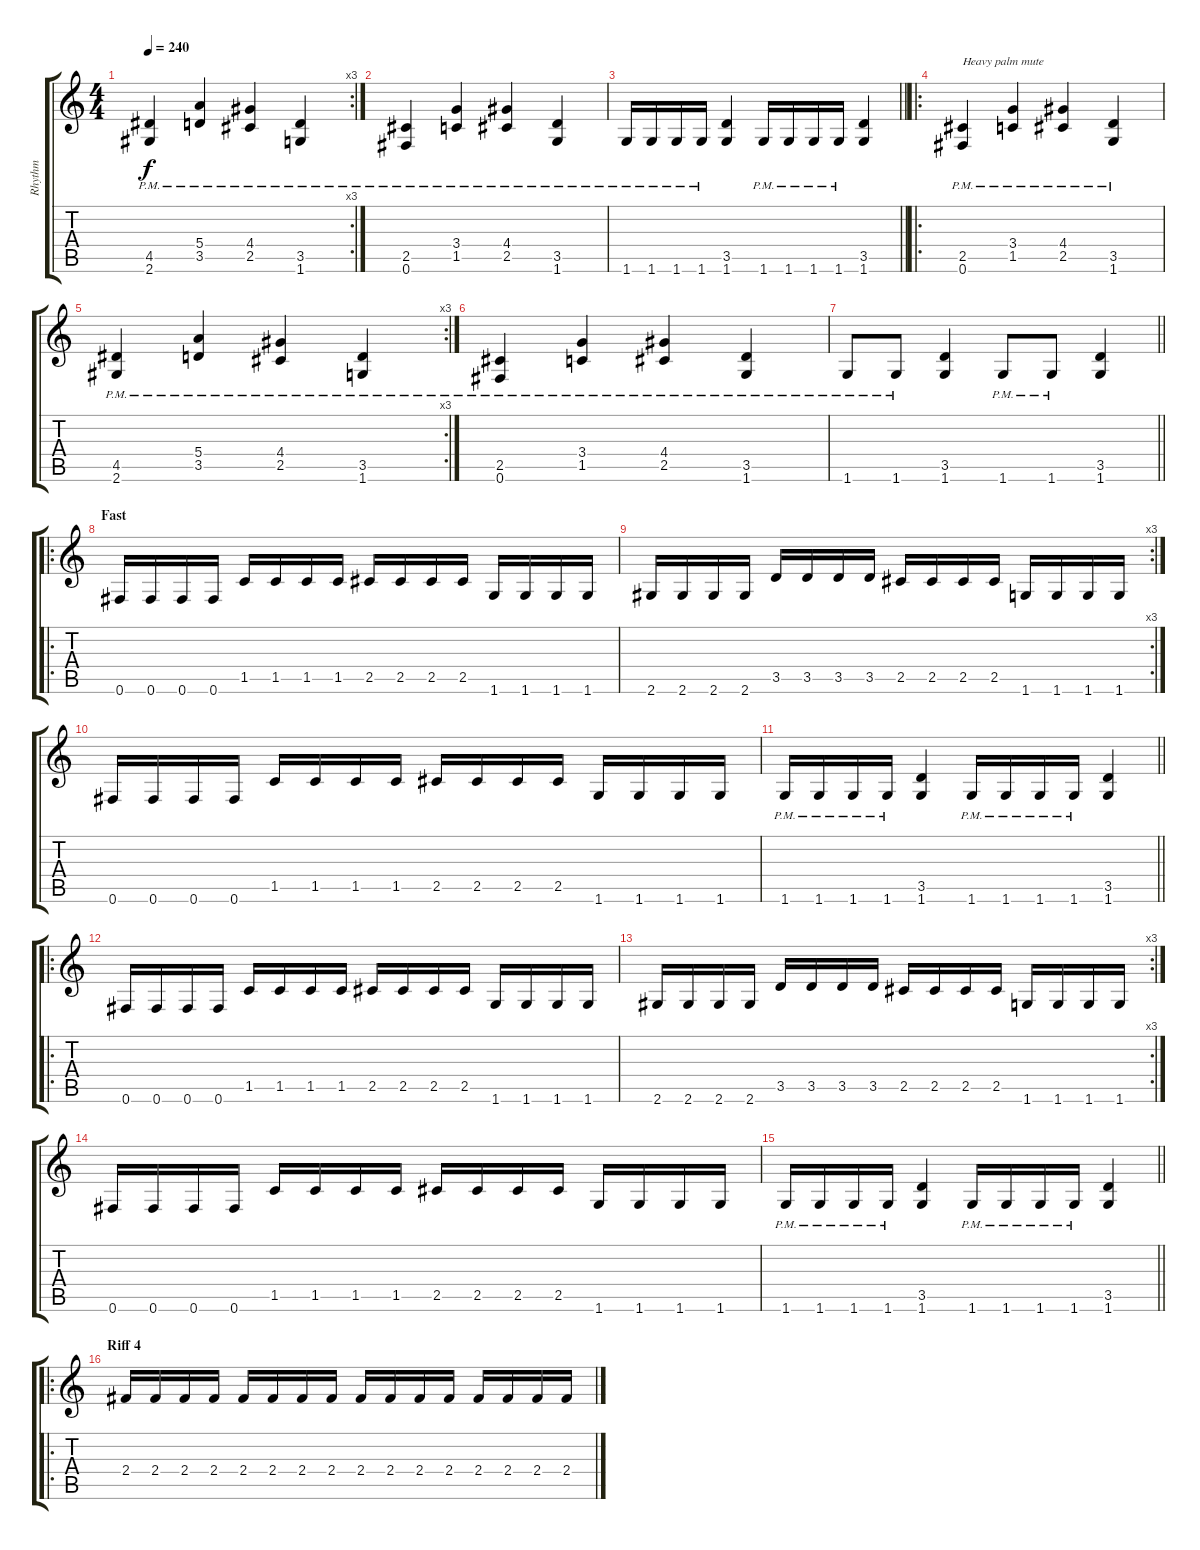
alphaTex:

\track ("Rhythm" "Rhythm") {instrument distortionguitar}
\staff {score tabs}
\tuning (Gb4 Db4 A3 E3 B2 Gb2) {hide}
\rc 3
\ts (4 4)
\tempo 240
\clef g2
\ks c
(4.5{pm} 2.6{pm}).4{dy f} (5.4{pm} 3.5{pm}).4 (4.4{pm} 2.5{pm}).4 (3.5{pm} 1.6{pm}).4 |
(2.5{pm} 0.6{pm}).4 (3.4{pm} 1.5{pm}).4 (4.4{pm} 2.5{pm}).4 (3.5{pm} 1.6{pm}).4 |
\barLineRight lightlight
1.6{pm}.16 1.6{pm}.16 1.6{pm}.16 1.6{pm}.16 (3.5 1.6).4 1.6{pm}.16 1.6{pm}.16 1.6{pm}.16 1.6{pm}.16 (3.5 1.6).4 |
\ro
(2.5{pm} 0.6{pm}).4{txt "Heavy palm mute"} (3.4{pm} 1.5{pm}).4 (4.4{pm} 2.5{pm}).4 (3.5{pm} 1.6{pm}).4 |
\rc 3
(4.5{pm} 2.6{pm}).4 (5.4{pm} 3.5{pm}).4 (4.4{pm} 2.5{pm}).4 (3.5{pm} 1.6{pm}).4 |
(2.5{pm} 0.6{pm}).4 (3.4{pm} 1.5{pm}).4 (4.4{pm} 2.5{pm}).4 (3.5{pm} 1.6{pm}).4 |
\barLineRight lightlight
1.6{pm}.8 1.6{pm}.8 (3.5 1.6).4 1.6{pm}.8 1.6{pm}.8 (3.5 1.6).4 |
\ro
\section ("" "Fast")
0.6.16 0.6.16 0.6.16 0.6.16 1.5.16 1.5.16 1.5.16 1.5.16 2.5.16 2.5.16 2.5.16 2.5.16 1.6.16 1.6.16 1.6.16 1.6.16 |
\rc 3
2.6.16 2.6.16 2.6.16 2.6.16 3.5.16 3.5.16 3.5.16 3.5.16 2.5.16 2.5.16 2.5.16 2.5.16 1.6.16 1.6.16 1.6.16 1.6.16 |
0.6.16 0.6.16 0.6.16 0.6.16 1.5.16 1.5.16 1.5.16 1.5.16 2.5.16 2.5.16 2.5.16 2.5.16 1.6.16 1.6.16 1.6.16 1.6.16 |
\barLineRight lightlight
1.6{pm}.16 1.6{pm}.16 1.6{pm}.16 1.6{pm}.16 (3.5 1.6).4 1.6{pm}.16 1.6{pm}.16 1.6{pm}.16 1.6{pm}.16 (3.5 1.6).4 |
\ro
0.6.16 0.6.16 0.6.16 0.6.16 1.5.16 1.5.16 1.5.16 1.5.16 2.5.16 2.5.16 2.5.16 2.5.16 1.6.16 1.6.16 1.6.16 1.6.16 |
\rc 3
2.6.16 2.6.16 2.6.16 2.6.16 3.5.16 3.5.16 3.5.16 3.5.16 2.5.16 2.5.16 2.5.16 2.5.16 1.6.16 1.6.16 1.6.16 1.6.16 |
0.6.16 0.6.16 0.6.16 0.6.16 1.5.16 1.5.16 1.5.16 1.5.16 2.5.16 2.5.16 2.5.16 2.5.16 1.6.16 1.6.16 1.6.16 1.6.16 |
\barLineRight lightlight
1.6{pm}.16 1.6{pm}.16 1.6{pm}.16 1.6{pm}.16 (3.5 1.6).4 1.6{pm}.16 1.6{pm}.16 1.6{pm}.16 1.6{pm}.16 (3.5 1.6).4 |
\ro
\section ("" "Riff 4")
2.4.16 2.4.16 2.4.16 2.4.16 2.4.16 2.4.16 2.4.16 2.4.16 2.4.16 2.4.16 2.4.16 2.4.16 2.4.16 2.4.16 2.4.16 2.4.16
